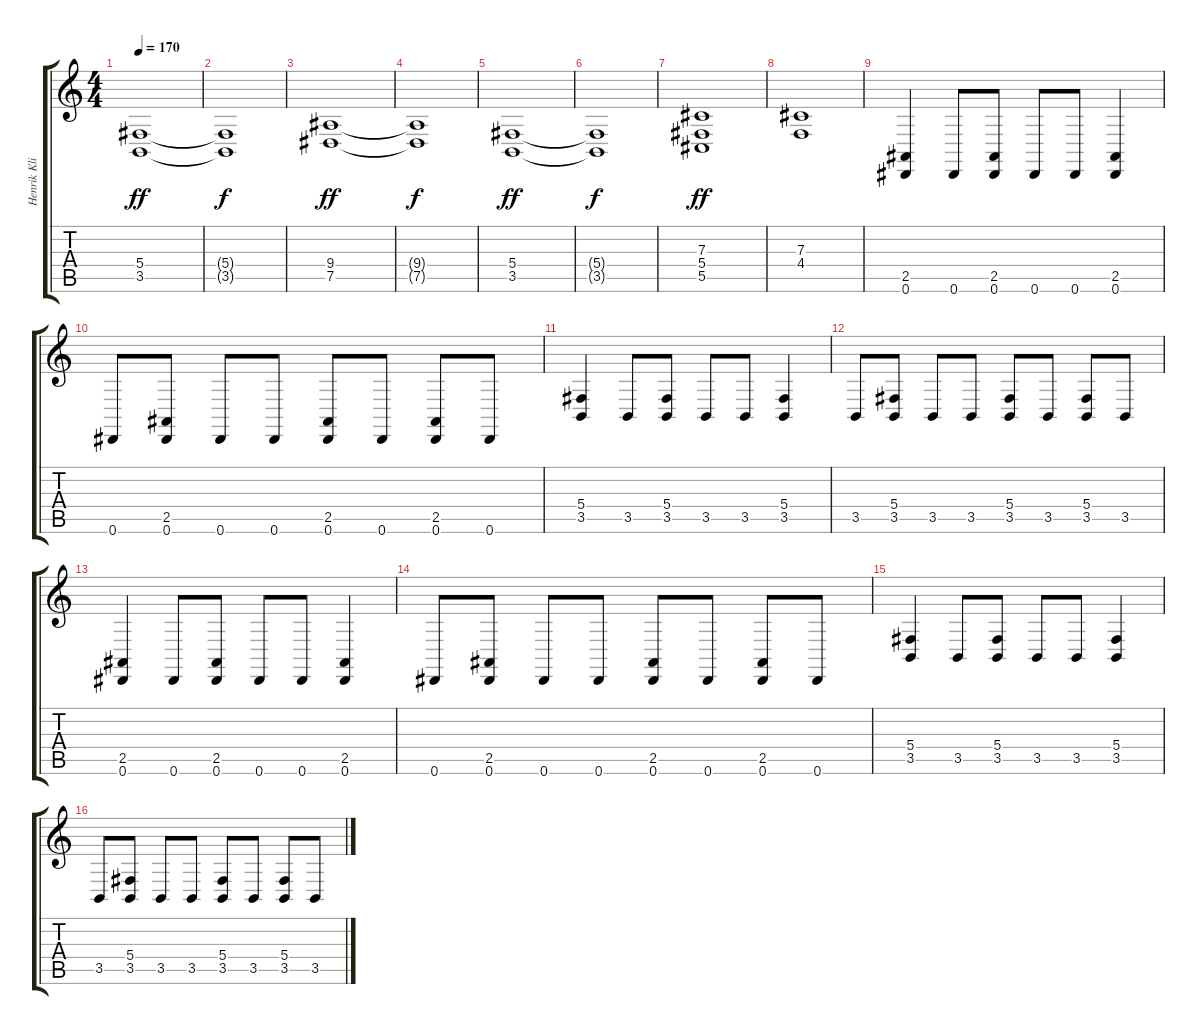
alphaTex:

\track ("Henrik Klingenberg" "Henrik Kli") {instrument harpsichord}
\staff {score tabs}
\tuning (Eb4 Bb3 Gb3 Db3 Ab2 Eb2) {hide}
\ts (4 4)
\tempo 170
\clef g2
\ks c
(5.4 3.5).1{dy ff} |
(5.4{t} 3.5{t}).1{dy f} |
(9.4 7.5).1{dy ff} |
(9.4{t} 7.5{t}).1{dy f} |
(5.4 3.5).1{dy ff} |
(5.4{t} 3.5{t}).1{dy f} |
(7.3 5.4 5.5).1{dy ff} |
(7.3 4.4).1 |
(2.5 0.6).4 0.6.8 (2.5 0.6).8 0.6.8 0.6.8 (2.5 0.6).4 |
0.6.8 (2.5 0.6).8 0.6.8 0.6.8 (2.5 0.6).8 0.6.8 (2.5 0.6).8 0.6.8 |
(5.4 3.5).4 3.5.8 (5.4 3.5).8 3.5.8 3.5.8 (5.4 3.5).4 |
3.5.8 (5.4 3.5).8 3.5.8 3.5.8 (5.4 3.5).8 3.5.8 (5.4 3.5).8 3.5.8 |
(2.5 0.6).4 0.6.8 (2.5 0.6).8 0.6.8 0.6.8 (2.5 0.6).4 |
0.6.8 (2.5 0.6).8 0.6.8 0.6.8 (2.5 0.6).8 0.6.8 (2.5 0.6).8 0.6.8 |
(5.4 3.5).4 3.5.8 (5.4 3.5).8 3.5.8 3.5.8 (5.4 3.5).4 |
3.5.8 (5.4 3.5).8 3.5.8 3.5.8 (5.4 3.5).8 3.5.8 (5.4 3.5).8 3.5.8
